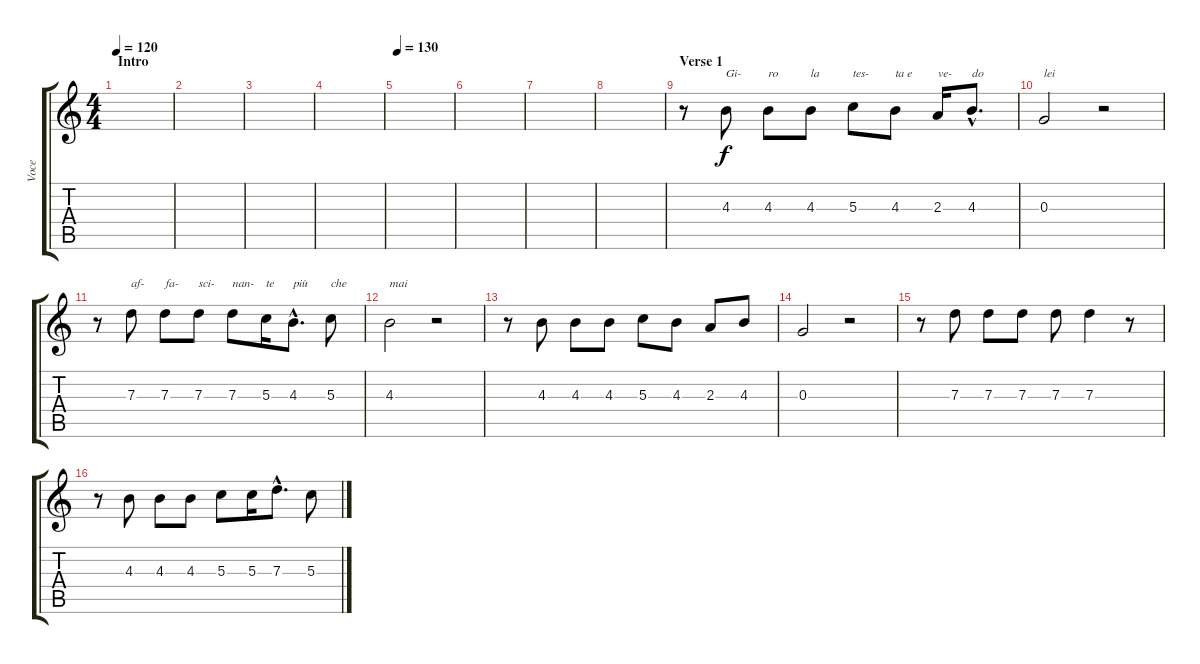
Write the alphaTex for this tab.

\track ("Voce" "Voce") {instrument overdrivenguitar}
\staff {score tabs}
\tuning (E4 B3 G3 D3 A2 E2) {hide}
\ts (4 4)
\section ("" "Intro")
\tempo 120
\clef g2
\ks c
|
|
|
|
\tempo 130
|
|
|
|
\section ("" "Verse 1")
r.8 4.3.8{txt "Gi-"} 4.3.8{txt "ro"} 4.3.8{txt "la"} 5.3.8{txt "tes-"} 4.3.8{txt "ta e"} 2.3.16{txt "ve-"} 4.3{hac}.8{d txt "do"} |
0.3.2{txt "lei"} r.2 |
r.8 7.3.8{txt "af-"} 7.3.8{txt "fa-"} 7.3.8{txt "sci-"} 7.3.8{txt "nan-"} 5.3.16{txt "te"} 4.3{hac}.8{d txt "più"} 5.3.8{txt "che"} |
4.3.2{txt "mai"} r.2 |
r.8 4.3.8 4.3.8 4.3.8 5.3.8 4.3.8 2.3.8 4.3.8 |
0.3.2 r.2 |
r.8 7.3.8 7.3.8 7.3.8 7.3.8 7.3.4 r.8 |
r.8 4.3.8 4.3.8 4.3.8 5.3.8 5.3.16 7.3{hac}.8{d} 5.3.8
